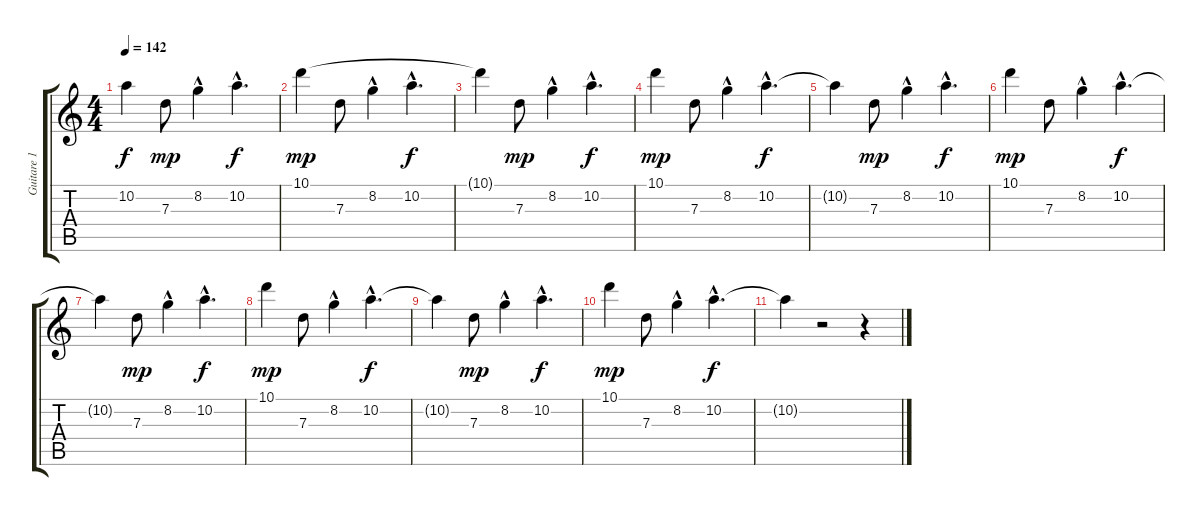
\track ("Guitare 1" "Guitare 1") {instrument acousticguitarsteel}
\staff {score tabs}
\tuning (E4 B3 G3 D3 A2 E2) {hide}
\ts (4 4)
\tempo 142
\clef g2
\ks c
10.2{t}.4{dy f} 7.3.8{dy mp} 8.2{hac}.4 10.2{hac}.4{d dy f} |
10.1.4{dy mp} 7.3.8 8.2{hac}.4 10.2{hac}.4{d dy f} |
10.1{t}.4 7.3.8{dy mp} 8.2{hac}.4 10.2{hac}.4{d dy f} |
10.1.4{dy mp} 7.3.8 8.2{hac}.4 10.2{hac}.4{d dy f} |
10.2{t}.4 7.3.8{dy mp} 8.2{hac}.4 10.2{hac}.4{d dy f} |
10.1.4{dy mp} 7.3.8 8.2{hac}.4 10.2{hac}.4{d dy f} |
10.2{t}.4 7.3.8{dy mp volume 15} 8.2{hac}.4{volume 14} 10.2{hac}.4{d dy f volume 13} |
10.1.4{dy mp volume 12} 7.3.8{volume 11} 8.2{hac}.4{volume 10} 10.2{hac}.4{d dy f volume 9} |
10.2{t}.4 7.3.8{dy mp volume 7} 8.2{hac}.4{volume 6} 10.2{hac}.4{d dy f volume 6} |
10.1.4{dy mp volume 4} 7.3.8{volume 3} 8.2{hac}.4{volume 2} 10.2{hac}.4{d dy f volume 2} |
10.2{t}.4 r.2 r.4
